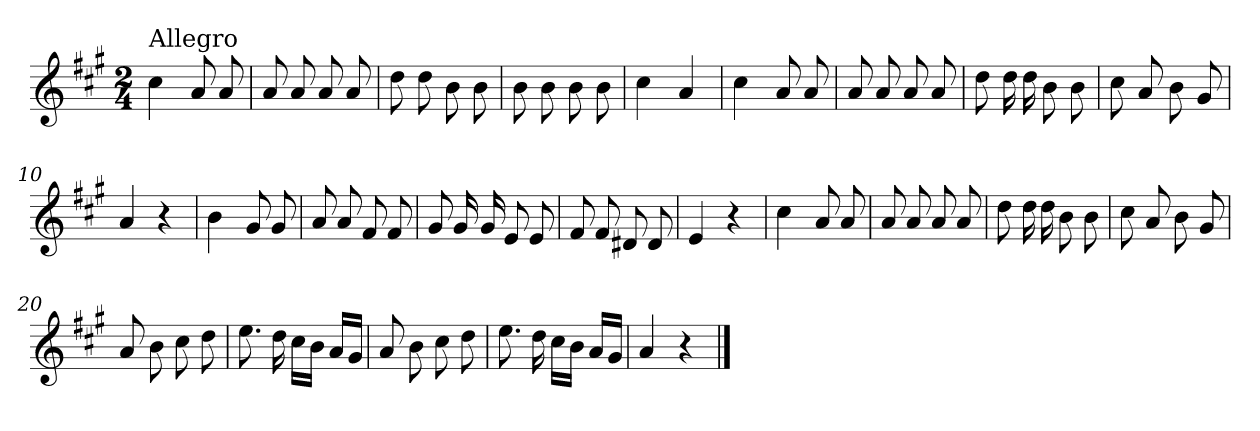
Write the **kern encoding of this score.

**kern
*part1
*staff1
*clefG2
*k[f#c#g#]
*A:
*M2/4
=1
!LO:TX:a:t=Allegro
4cc#\
8a/
8a/
=2
8a/
8a/
8a/
8a/
=3
8dd\
8dd\
8b\
8b\
=4
8b\
8b\
8b\
8b\
=5
4cc#\
4a/
=6
4cc#\
8a/
8a/
=7
8a/
8a/
8a/
8a/
=8
8dd\
16dd\
16dd\
8b\
8b\
!!LO:LB:g=z
=9
8cc#\
8a/
8b\
8g#/
=10
4a/
4r
=11
4b\
8g#/
8g#/
=12
8a/
8a/
8f#/
8f#/
=13
8g#/
16g#/
16g#/
8e/
8e/
=14
8f#/
8f#/
8d#X/
8d#/
=15
4e/
4r
=16
4cc#\
8a/
8a/
!!LO:LB:g=z
=17
8a/
8a/
8a/
8a/
=18
8dd\
16dd\
16dd\
8b\
8b\
=19
8cc#\
8a/
8b\
8g#/
=20
8a/
8b\
8cc#\
8dd\
=21
8.ee\
16dd\
16cc#\LL
16b\JJ
16a/LL
16g#/JJ
=22
8a/
8b\
8cc#\
8dd\
=23
8.ee\
16dd\
16cc#\LL
16b\JJ
16a/LL
16g#/JJ
=24
4a/
4r
==
*-
